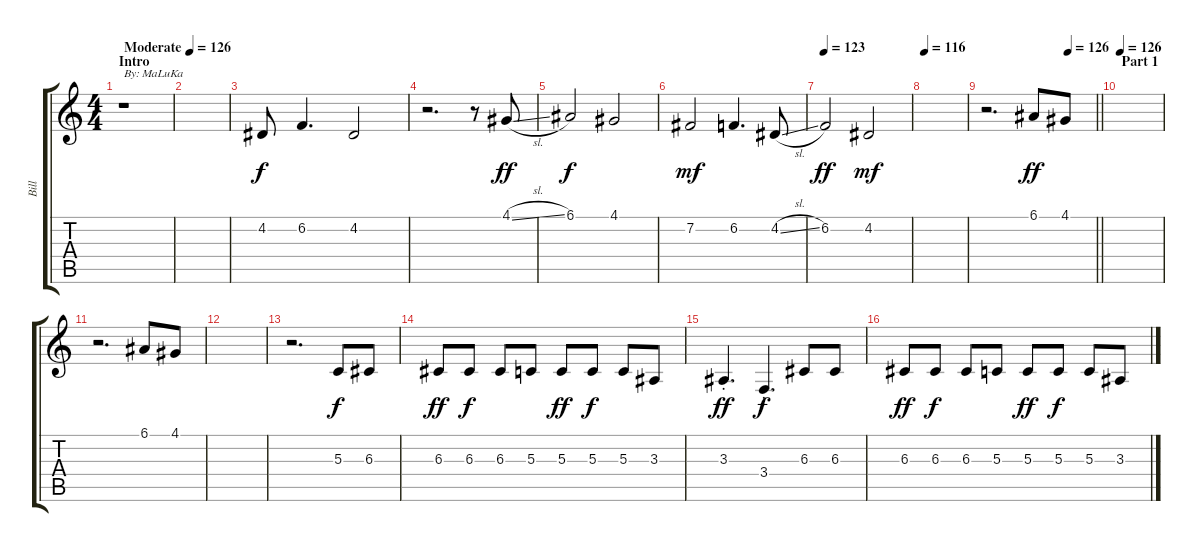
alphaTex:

\track ("Bill" "Bill") {instrument stringensemble1}
\staff {score tabs}
\tuning (E4 B3 G3 D3 A2 E2) {hide}
\ts (4 4)
\section ("" "Intro")
\tempo (126 "Moderate")
\clef g2
\ks c
r.1{txt "By: MaLuKa" dy f instrument stringensemble1} |
|
4.2.8{volume 9} 6.2.4{d} 4.2.2 |
r.2{d} r.8 4.1{sl}.8{dy ff volume 14} |
6.1.2{dy f} 4.1.2 |
7.2.2{dy mf} 6.2.4{d} 4.2{sl}.8 |
\tempo 123
6.2.2{dy ff} 4.2.2{dy mf} |
\tempo 116
|
\tempo (126 0.75)
\barLineRight lightlight
r.2{d volume 16} 6.1.8{dy ff} 4.1.8 |
\section ("" "Part 1")
\tempo 126
|
r.2{d} 6.1.8 4.1.8 |
|
r.2{d} 5.3.8{dy f} 6.3.8 |
6.3.8{dy ff} 6.3.8{dy f} 6.3.8 5.3.8 5.3.8{dy ff} 5.3.8{dy f} 5.3.8 3.3.8 |
3.3{st}.4{d dy ff} 3.4{st}.4{d dy f} 6.3.8 6.3.8 |
6.3.8{dy ff} 6.3.8{dy f} 6.3.8 5.3.8 5.3.8{dy ff} 5.3.8{dy f} 5.3.8 3.3.8
